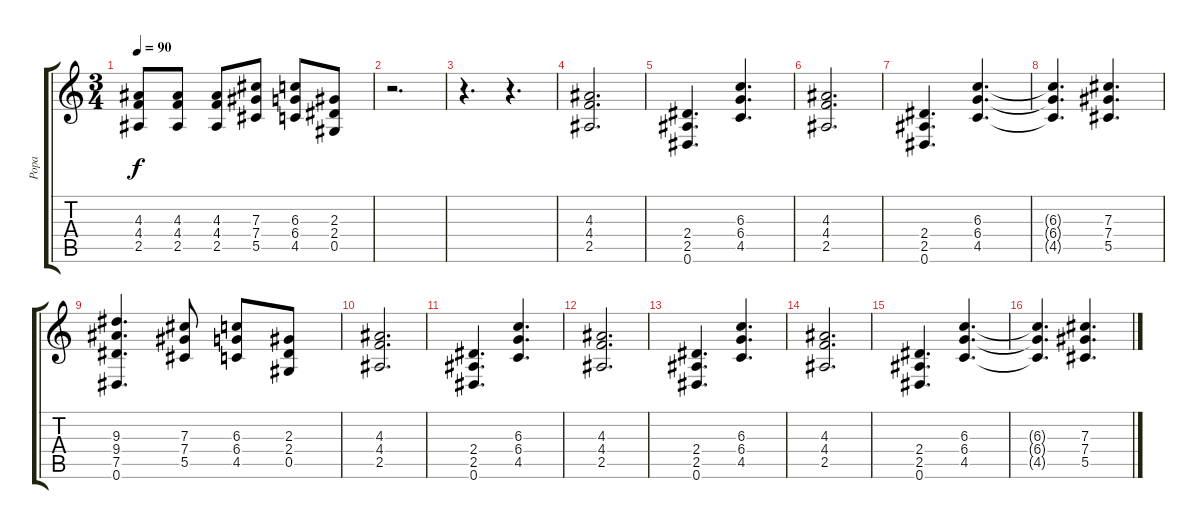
\track ("Popa" "Popa") {instrument distortionguitar}
\staff {score tabs}
\tuning (Eb4 Bb3 Gb3 Db3 Ab2 Eb2) {hide}
\ts (3 4)
\tempo 90
\clef g2
\ks c
(4.3 4.4 2.5).8{dy f} (4.3 4.4 2.5).8 (4.3 4.4 2.5).8 (7.3 7.4 5.5).8 (6.3 6.4 4.5).8 (2.3 2.4 0.5).8 |
r.2{d} |
r.4{d} r.4{d} |
(4.3 4.4 2.5).2{d} |
(2.4 2.5 0.6).4{d} (6.3 6.4 4.5).4{d} |
(4.3 4.4 2.5).2{d} |
(2.4 2.5 0.6).4{d} (6.3 6.4 4.5).4{d} |
(6.3{t} 6.4{t} 4.5{t}).4{d} (7.3 7.4 5.5).4{d} |
(9.3 9.4 7.5 0.6).4{d} (7.3 7.4 5.5).8 (6.3 6.4 4.5).8 (2.3 2.4 0.5).8 |
(4.3 4.4 2.5).2{d} |
(2.4 2.5 0.6).4{d} (6.3 6.4 4.5).4{d} |
(4.3 4.4 2.5).2{d} |
(2.4 2.5 0.6).4{d} (6.3 6.4 4.5).4{d} |
(4.3 4.4 2.5).2{d} |
(2.4 2.5 0.6).4{d} (6.3 6.4 4.5).4{d} |
(6.3{t} 6.4{t} 4.5{t}).4{d} (7.3 7.4 5.5).4{d}
